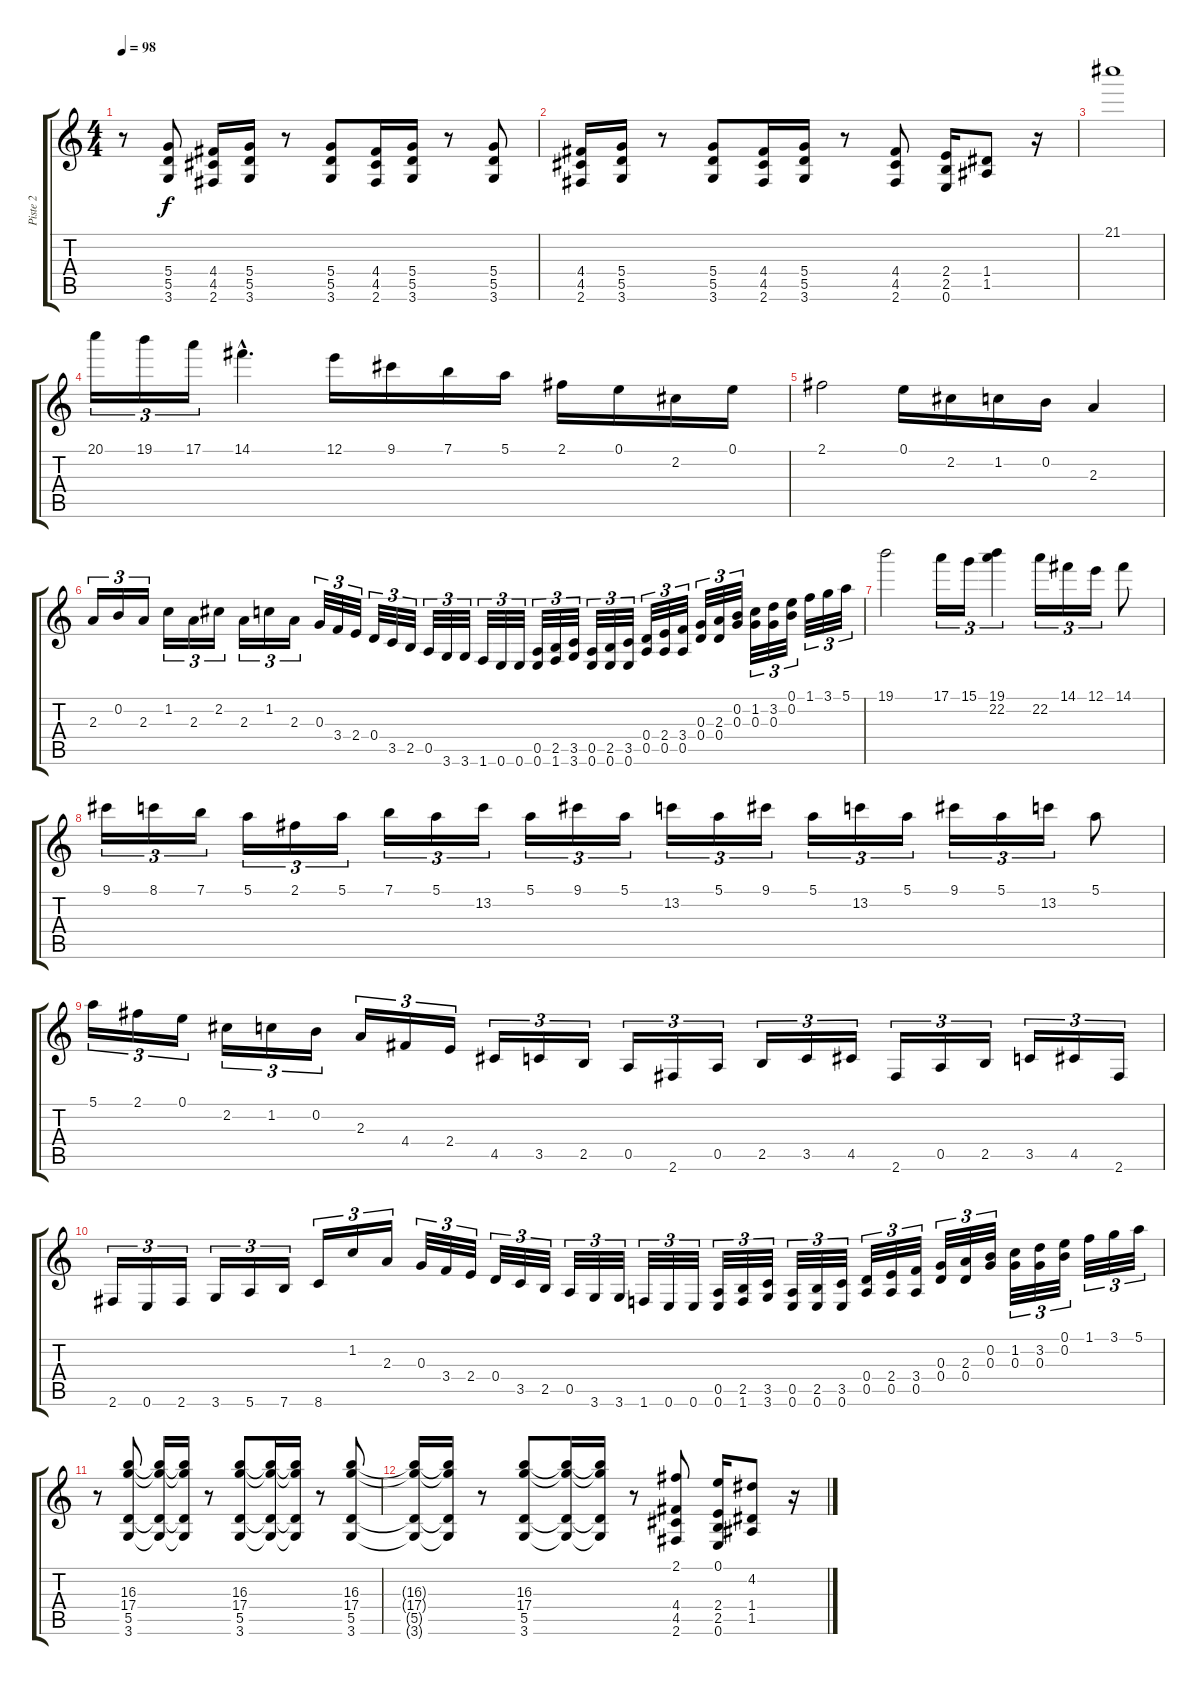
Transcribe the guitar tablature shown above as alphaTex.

\track ("Piste 2" "Piste 2") {instrument rockorgan}
\staff {score tabs}
\tuning (E5 B4 G4 D4 A3 E3) {hide}
\ts (4 4)
\tempo 98
\clef g2
\ks c
r.8{dy mp} (5.4 5.5 3.6).8{dy f} (4.4 4.5 2.6).16 (5.4 5.5 3.6).16 r.8 (5.4 5.5 3.6).8 (4.4 4.5 2.6).16 (5.4 5.5 3.6).16 r.8 (5.4 5.5 3.6).8 |
(4.4 4.5 2.6).16 (5.4 5.5 3.6).16 r.8 (5.4 5.5 3.6).8 (4.4 4.5 2.6).16 (5.4 5.5 3.6).16 r.8 (4.4 4.5 2.6).8 (2.4 2.5 0.6).16 (1.4 1.5).8 r.16 |
21.1.1 |
20.1.16{tu (3 2)} 19.1.16{tu (3 2)} 17.1.16{tu (3 2)} 14.1{hac}.4{d} 12.1.16 9.1.16 7.1.16 5.1.16 2.1.16 0.1.16 2.2.16 0.1.16 |
2.1.2 0.1.16 2.2.16 1.2.16 0.2.16 2.3.4 |
2.3.16{tu (3 2)} 0.2.16{tu (3 2)} 2.3.16{tu (3 2)} 1.2.16{tu (3 2)} 2.3.16{tu (3 2)} 2.2.16{tu (3 2)} 2.3.16{tu (3 2)} 1.2.16{tu (3 2)} 2.3.16{tu (3 2)} 0.3.32{tu (3 2)} 3.4.32{tu (3 2)} 2.4.32{tu (3 2)} 0.4.32{tu (3 2)} 3.5.32{tu (3 2)} 2.5.32{tu (3 2)} 0.5.32{tu (3 2)} 3.6.32{tu (3 2)} 3.6.32{tu (3 2)} 1.6.32{tu (3 2)} 0.6.32{tu (3 2)} 0.6.32{tu (3 2)} (0.5 0.6).32{tu (3 2)} (2.5 1.6).32{tu (3 2)} (3.5 3.6).32{tu (3 2)} (0.5 0.6).32{tu (3 2)} (2.5 0.6).32{tu (3 2)} (3.5 0.6).32{tu (3 2)} (0.4 0.5).32{tu (3 2)} (2.4 0.5).32{tu (3 2)} (3.4 0.5).32{tu (3 2)} (0.3 0.4).32{tu (3 2)} (2.3 0.4).32{tu (3 2)} (0.2 0.3).32{tu (3 2)} (1.2 0.3).32{tu (3 2)} (3.2 0.3).32{tu (3 2)} (0.1 0.2).32{tu (3 2)} 1.1.32{tu (3 2)} 3.1.32{tu (3 2)} 5.1.32{tu (3 2)} |
19.1.2 17.1.16{tu (3 2)} 15.1.16{tu (3 2)} (19.1 22.2).4{tu (3 2)} 22.2.16{tu (3 2)} 14.1.16{tu (3 2)} 12.1.16{tu (3 2)} 14.1.8 |
9.1.16{tu (3 2)} 8.1.16{tu (3 2)} 7.1.16{tu (3 2)} 5.1.16{tu (3 2)} 2.1.16{tu (3 2)} 5.1.16{tu (3 2)} 7.1.16{tu (3 2)} 5.1.16{tu (3 2)} 13.2.16{tu (3 2)} 5.1.16{tu (3 2)} 9.1.16{tu (3 2)} 5.1.16{tu (3 2)} 13.2.16{tu (3 2)} 5.1.16{tu (3 2)} 9.1.16{tu (3 2)} 5.1.16{tu (3 2)} 13.2.16{tu (3 2)} 5.1.16{tu (3 2)} 9.1.16{tu (3 2)} 5.1.16{tu (3 2)} 13.2.16{tu (3 2)} 5.1.8 |
5.1.16{tu (3 2)} 2.1.16{tu (3 2)} 0.1.16{tu (3 2)} 2.2.16{tu (3 2)} 1.2.16{tu (3 2)} 0.2.16{tu (3 2)} 2.3.16{tu (3 2)} 4.4.16{tu (3 2)} 2.4.16{tu (3 2)} 4.5.16{tu (3 2)} 3.5.16{tu (3 2)} 2.5.16{tu (3 2)} 0.5.16{tu (3 2)} 2.6.16{tu (3 2)} 0.5.16{tu (3 2)} 2.5.16{tu (3 2)} 3.5.16{tu (3 2)} 4.5.16{tu (3 2)} 2.6.16{tu (3 2)} 0.5.16{tu (3 2)} 2.5.16{tu (3 2)} 3.5.16{tu (3 2)} 4.5.16{tu (3 2)} 2.6.16{tu (3 2)} |
2.6.16{tu (3 2)} 0.6.16{tu (3 2)} 2.6.16{tu (3 2)} 3.6.16{tu (3 2)} 5.6.16{tu (3 2)} 7.6.16{tu (3 2)} 8.6.16{tu (3 2)} 1.2.16{tu (3 2)} 2.3.16{tu (3 2)} 0.3.32{tu (3 2)} 3.4.32{tu (3 2)} 2.4.32{tu (3 2)} 0.4.32{tu (3 2)} 3.5.32{tu (3 2)} 2.5.32{tu (3 2)} 0.5.32{tu (3 2)} 3.6.32{tu (3 2)} 3.6.32{tu (3 2)} 1.6.32{tu (3 2)} 0.6.32{tu (3 2)} 0.6.32{tu (3 2)} (0.5 0.6).32{tu (3 2)} (2.5 1.6).32{tu (3 2)} (3.5 3.6).32{tu (3 2)} (0.5 0.6).32{tu (3 2)} (2.5 0.6).32{tu (3 2)} (3.5 0.6).32{tu (3 2)} (0.4 0.5).32{tu (3 2)} (2.4 0.5).32{tu (3 2)} (3.4 0.5).32{tu (3 2)} (0.3 0.4).32{tu (3 2)} (2.3 0.4).32{tu (3 2)} (0.2 0.3).32{tu (3 2)} (1.2 0.3).32{tu (3 2)} (3.2 0.3).32{tu (3 2)} (0.1 0.2).32{tu (3 2)} 1.1.32{tu (3 2)} 3.1.32{tu (3 2)} 5.1.32{tu (3 2)} |
r.8 (16.3 17.4 5.5 3.6).8 (16.3{t} 17.4{t} 5.5{t} 3.6{t}).16 (16.3{t} 17.4{t} 5.5{t} 3.6{t}).16 r.8 (16.3 17.4 5.5 3.6).8 (16.3{t} 17.4{t} 5.5{t} 3.6{t}).16 (16.3{t} 17.4{t} 5.5{t} 3.6{t}).16 r.8 (16.3 17.4 5.5 3.6).8 |
(16.3{t} 17.4{t} 5.5{t} 3.6{t}).16 (16.3{t} 17.4{t} 5.5{t} 3.6{t}).16 r.8 (16.3 17.4 5.5 3.6).8 (16.3{t} 17.4{t} 5.5{t} 3.6{t}).16 (16.3{t} 17.4{t} 5.5{t} 3.6{t}).16 r.8 (2.1 4.4 4.5 2.6).8 (0.1 2.4 2.5 0.6).16 (4.2 1.4 1.5).8 r.16
